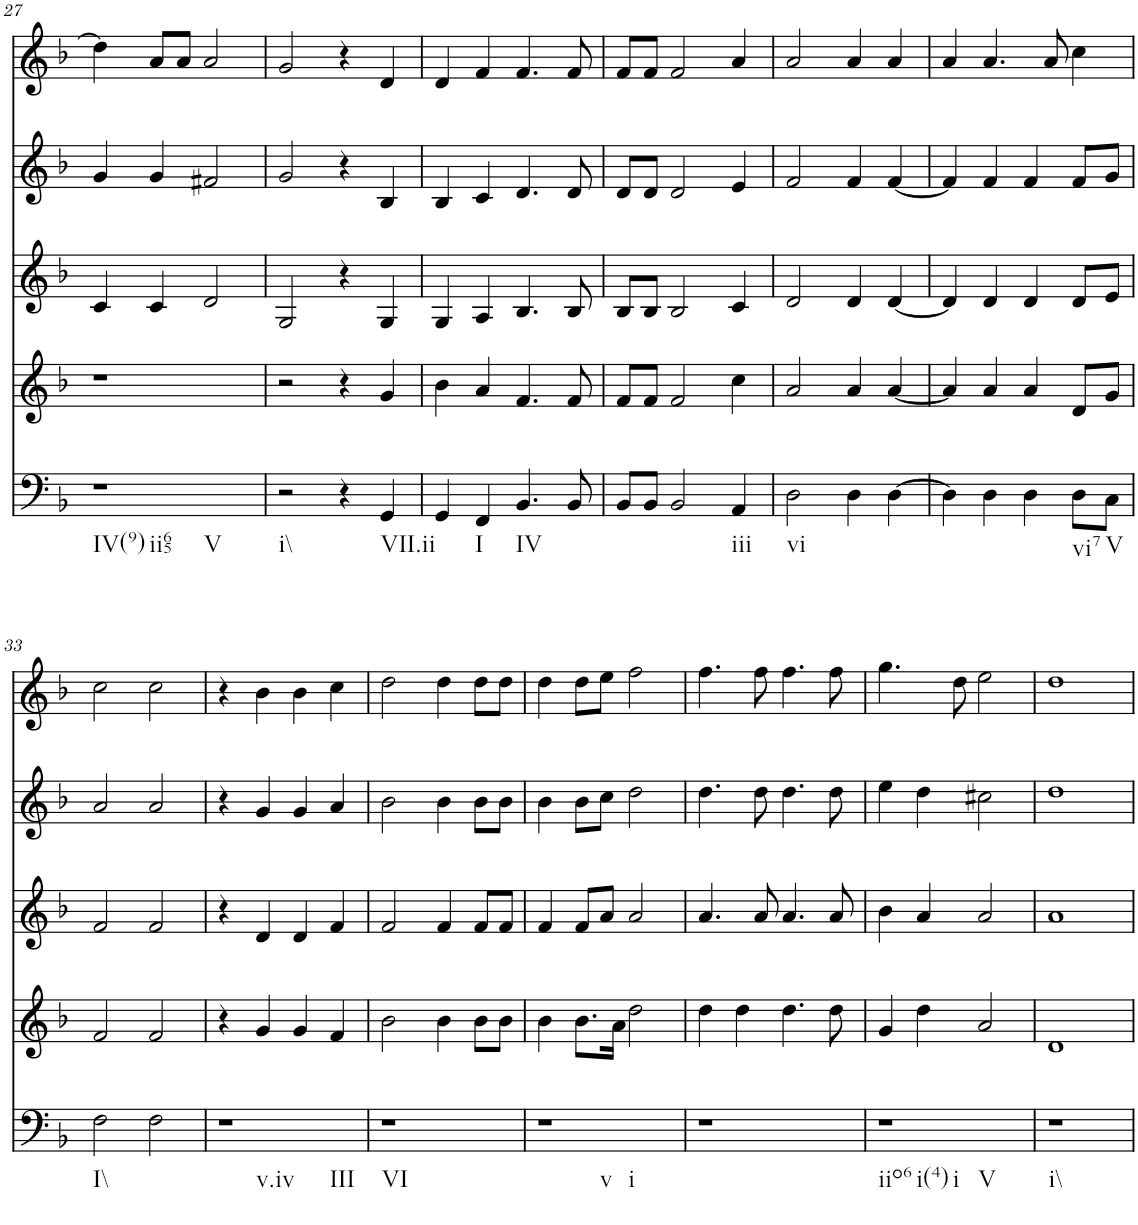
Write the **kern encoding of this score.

**kern	**kern	**kern	**kern	**kern
*part5	*part4	*part3	*part2	*part1
*staff5	*staff4	*staff3	*staff2	*staff1
*I"vox	*I"vox	*I"vox	*I"vox	*I"vox
!!LO:PB:g=z
*clefF4	*clefG2	*clefG2	*clefG2	*clefG2
*k[b-]	*k[b-]	*k[b-]	*k[b-]	*k[b-]
*M4/4	*M4/4	*M4/4	*M4/4	*M4/4
=27	=27	=27	=27	=27
!LO:TX:b:t=IV(9)	!	!	!	!
!LO:TX:b:t=ii65	!	!	!	!
!LO:TX:b:t=V	!	!	!	!
1r	1r	4c/	4g/	4dd\]
.	.	4c/	4g/	8a/L
.	.	.	.	8a/J
.	.	2d/	2f#X/	2a/
=28	=28	=28	=28	=28
!LO:TX:b:t=i\\	!	!	!	!
2r	2r	2G/	2g/	2g/
4r	4r	4r	4r	4r
!LO:TX:b:t=VII.ii	!	!	!	!
4GG/	4g/	4G/	4B-/	4d/
=29	=29	=29	=29	=29
4GG/	4b-\	4G/	4B-/	4d/
!LO:TX:b:t=I	!	!	!	!
4FF/	4a/	4A/	4c/	4f/
!LO:TX:b:t=IV	!	!	!	!
4.BB-/	4.f/	4.B-/	4.d/	4.f/
8BB-/	8f/	8B-/	8d/	8f/
=30	=30	=30	=30	=30
8BB-/L	8f/L	8B-/L	8d/L	8f/L
8BB-/J	8f/J	8B-/J	8d/J	8f/J
2BB-/	2f/	2B-/	2d/	2f/
!LO:TX:b:t=iii	!	!	!	!
4AA/	4cc\	4c/	4e/	4a/
=31	=31	=31	=31	=31
!LO:TX:b:t=vi	!	!	!	!
2D\	2a/	2d/	2f/	2a/
4D\	4a/	4d/	4f/	4a/
[4D\	[4a/	[4d/	[4f/	4a/
=32	=32	=32	=32	=32
4D\]	4a/]	4d/]	4f/]	4a/
4D\	4a/	4d/	4f/	4.a/
4D\	4a/	4d/	4f/	.
.	.	.	.	8a/
!LO:TX:b:t=vi7	!	!	!	!
8D\L	8d/L	8d/L	8f/L	4cc\
!LO:TX:b:t=V	!	!	!	!
8C\J	8g/J	8e/J	8g/J	.
!!LO:LB:g=z
=33	=33	=33	=33	=33
!LO:TX:b:t=I\\	!	!	!	!
2F\	2f/	2f/	2a/	2cc\
2F\	2f/	2f/	2a/	2cc\
=34	=34	=34	=34	=34
!LO:TX:b:t=v.iv	!	!	!	!
!LO:TX:b:t=III	!	!	!	!
1r	4r	4r	4r	4r
.	4g/	4d/	4g/	4b-\
.	4g/	4d/	4g/	4b-\
.	4f/	4f/	4a/	4cc\
=35	=35	=35	=35	=35
!LO:TX:b:t=VI	!	!	!	!
1r	2b-\	2f/	2b-\	2dd\
.	4b-\	4f/	4b-\	4dd\
.	8b-\L	8f/L	8b-\L	8dd\L
.	8b-\J	8f/J	8b-\J	8dd\J
=36	=36	=36	=36	=36
!LO:TX:b:t=v	!	!	!	!
!LO:TX:b:t=i	!	!	!	!
1r	4b-\	4f/	4b-\	4dd\
.	8.b-\L	8f/L	8b-\L	8dd\L
.	.	8a/J	8cc\J	8ee\J
.	16a\Jk	.	.	.
.	2dd\	2a/	2dd\	2ff\
=37	=37	=37	=37	=37
1r	4dd\	4.a/	4.dd\	4.ff\
.	4dd\	.	.	.
.	.	8a/	8dd\	8ff\
.	4.dd\	4.a/	4.dd\	4.ff\
.	8dd\	8a/	8dd\	8ff\
=38	=38	=38	=38	=38
!LO:TX:b:t=iio6	!	!	!	!
!LO:TX:b:t=i(4)	!	!	!	!
!LO:TX:b:t=i	!	!	!	!
!LO:TX:b:t=V	!	!	!	!
1r	4g/	4b-\	4ee\	4.gg\
.	4dd\	4a/	4dd\	.
.	.	.	.	8dd\
.	2a/	2a/	2cc#X\	2ee\
=39	=39	=39	=39	=39
!LO:TX:b:t=i\\	!	!	!	!
1r	1d	1a	1dd	1dd
=	=	=	=	=
*-	*-	*-	*-	*-
